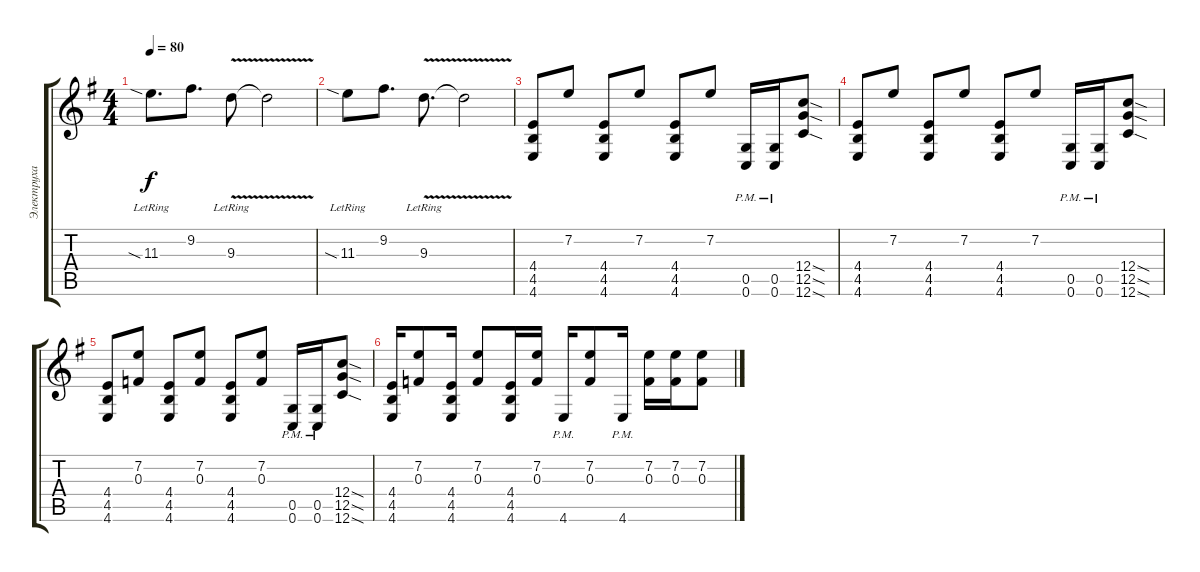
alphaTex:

\track ("Электруха" "Электруха") {instrument overdrivenguitar}
\staff {score tabs}
\tuning (D4 A3 F3 C3 G2 C2) {hide}
\ts (4 4)
\tempo 80
\clef g2
\ks eminor
11.3{sia lr}.8{d dy f volume 13} 9.2.8{d} 9.3{v lr}.8{volume 10} 9.3{t}.2 |
11.3{sia lr}.8{volume 10} 9.2.8{d} 9.3{v lr}.8{d volume 10} 9.3{t}.2 |
(4.4 4.5 4.6).8{volume 14} 7.2.8 (4.4 4.5 4.6).8 7.2.8 (4.4 4.5 4.6).8 7.2.8 (0.5{pm} 0.6{pm}).16 (0.5{pm} 0.6{pm}).16 (12.4{sod} 12.5{sod} 12.6{sod}).8 |
(4.4 4.5 4.6).8 7.2.8 (4.4 4.5 4.6).8 7.2.8 (4.4 4.5 4.6).8 7.2.8 (0.5{pm} 0.6{pm}).16 (0.5{pm} 0.6{pm}).16 (12.4{sod} 12.5{sod} 12.6{sod}).8 |
(4.4 4.5 4.6).8 (7.2 0.3).8 (4.4 4.5 4.6).8 (7.2 0.3).8 (4.4 4.5 4.6).8 (7.2 0.3).8 (0.5{pm} 0.6{pm}).16 (0.5{pm} 0.6{pm}).16 (12.4{sod} 12.5{sod} 12.6{sod}).8 |
(4.4 4.5 4.6).16 (7.2 0.3).8 (4.4 4.5 4.6).16 (7.2 0.3).8 (4.4 4.5 4.6).16 (7.2 0.3).16 4.6{pm}.16 (7.2 0.3).8 4.6{pm}.16 (7.2 0.3).16 (7.2 0.3).16 (7.2 0.3).8
